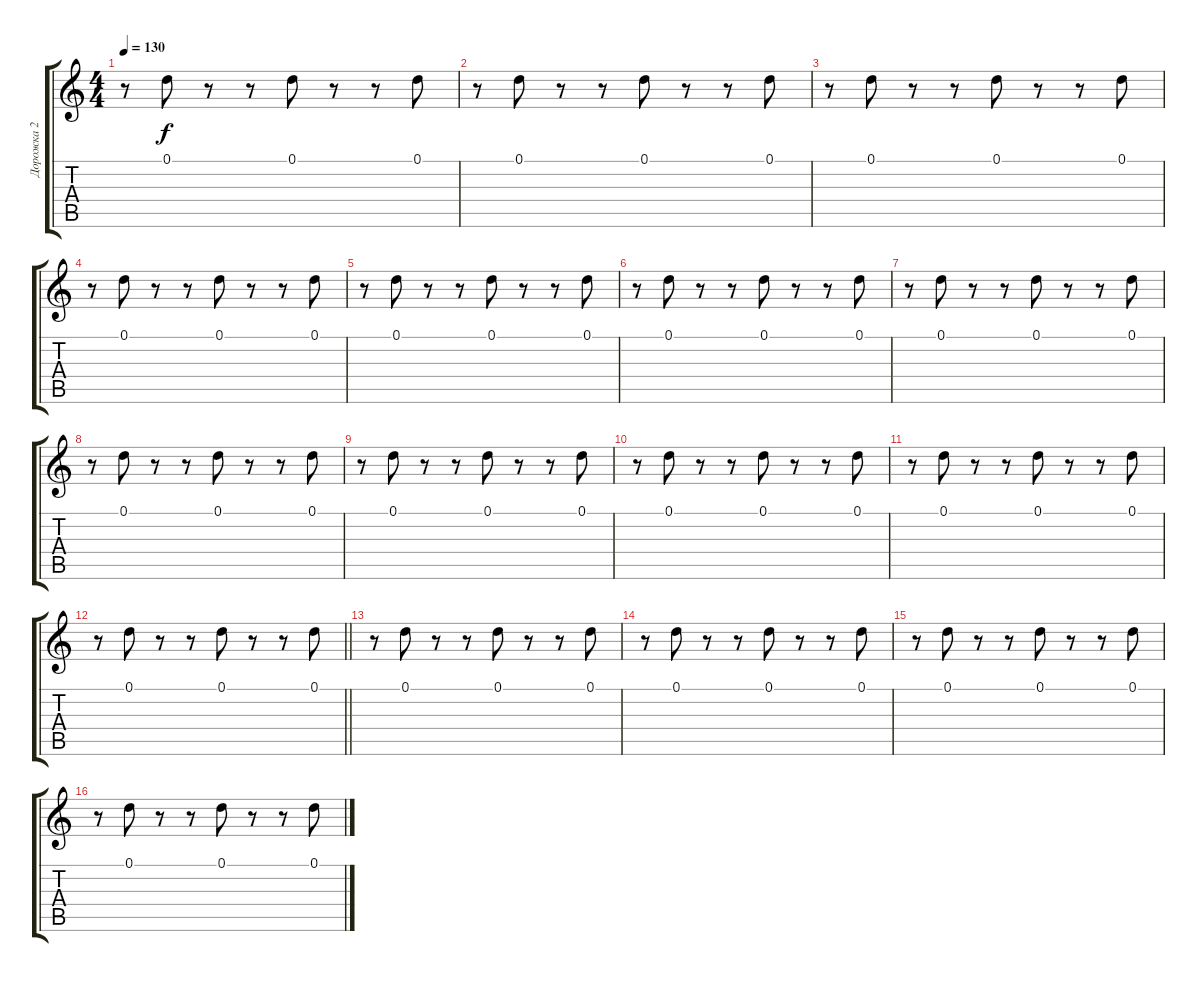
\track ("Дорожка 2" "Дорожка 2") {instrument acousticguitarnylon}
\staff {score tabs}
\tuning (D4 A3 F3 C3 G2 C2) {hide}
\ts (4 4)
\tempo 130
\clef g2
\ks c
r.8{dy f} 0.1.8 r.8 r.8 0.1.8 r.8 r.8 0.1.8 |
r.8 0.1.8 r.8 r.8 0.1.8 r.8 r.8 0.1.8 |
r.8 0.1.8 r.8 r.8 0.1.8 r.8 r.8 0.1.8 |
r.8 0.1.8 r.8 r.8 0.1.8 r.8 r.8 0.1.8 |
r.8 0.1.8 r.8 r.8 0.1.8 r.8 r.8 0.1.8 |
r.8 0.1.8 r.8 r.8 0.1.8 r.8 r.8 0.1.8 |
r.8 0.1.8 r.8 r.8 0.1.8 r.8 r.8 0.1.8 |
r.8 0.1.8 r.8 r.8 0.1.8 r.8 r.8 0.1.8 |
r.8 0.1.8 r.8 r.8 0.1.8 r.8 r.8 0.1.8 |
r.8 0.1.8 r.8 r.8 0.1.8 r.8 r.8 0.1.8 |
r.8 0.1.8 r.8 r.8 0.1.8 r.8 r.8 0.1.8 |
\barLineRight lightlight
r.8 0.1.8 r.8 r.8 0.1.8 r.8 r.8 0.1.8 |
r.8 0.1.8 r.8 r.8 0.1.8 r.8 r.8 0.1.8 |
r.8 0.1.8 r.8 r.8 0.1.8 r.8 r.8 0.1.8 |
r.8 0.1.8 r.8 r.8 0.1.8 r.8 r.8 0.1.8 |
r.8 0.1.8 r.8 r.8 0.1.8 r.8 r.8 0.1.8
